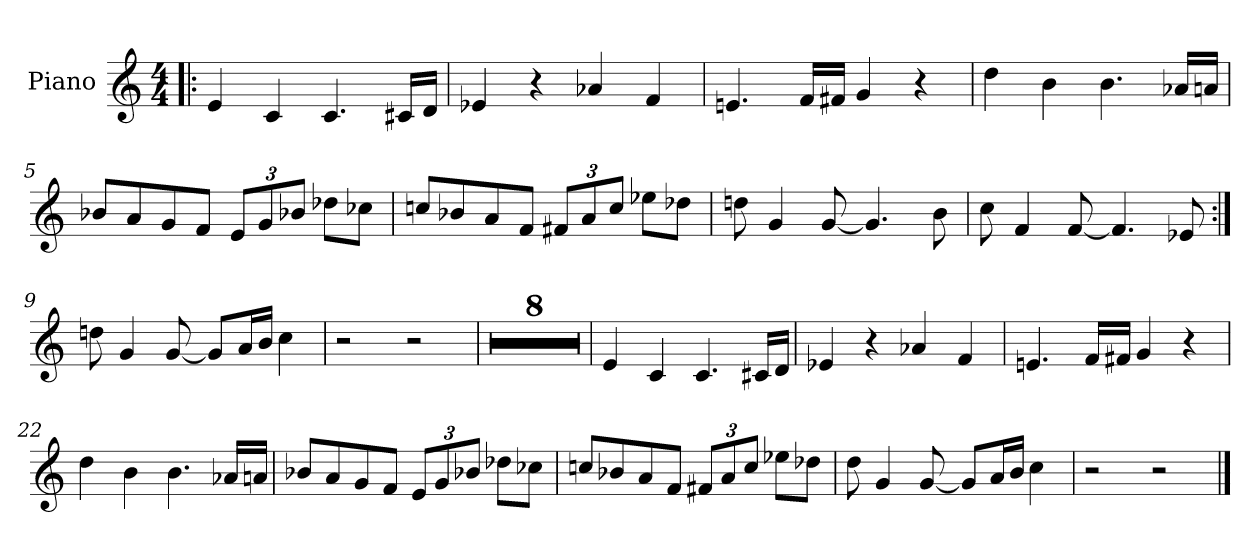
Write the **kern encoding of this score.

**kern
*part1
*staff1
*I"Piano
*I'Pno
*clefG2
*k[]
*C:
*M4/4
=1!|:
4e/
4c/
4.c/
16c#X/LL
16d/JJ
=2
4e-X/
4r
4a-X/
4f/
=3
4.en/
16f/LL
16f#X/JJ
4g/
4r
=4
4dd\
4b\
4.b\
16a-X/LL
16an/JJ
!!LO:LB:g=z
=5
8b-X/L
8a/
8g/
8f/J
*Xbrackettup
12e/L
12g/
12b-X/J
8dd-X\L
8cc-X\J
=6
8ccn/L
8b-X/
8a/
8f/J
12f#X/L
12a/
12cc/J
8ee-X\L
8dd-X\J
=7
8ddn\
4g/
[8g/
4.g/]
8b\
=8
8cc\
4f/
[8f/
4.f/]
8e-X/
!!LO:LB:g=z
=9:|!
8ddn\
4g/
[8g/
8g/L]
16a/L
16b/JJ
4cc\
=10
2r
2r
=11
1r
=12
1r
!!LO:LB:g=z
=13
1r
=14
1r
=15
1r
=16
1r
!!LO:LB:g=z
=17
1r
=18
1r
=19
4e/
4c/
4.c/
16c#X/LL
16d/JJ
=20
4e-X/
4r
4a-X/
4f/
!!LO:LB:g=z
=21
4.en/
16f/LL
16f#X/JJ
4g/
4r
=22
4dd\
4b\
4.b\
16a-X/LL
16an/JJ
=23
8b-X/L
8a/
8g/
8f/J
12e/L
12g/
12b-X/J
8dd-X\L
8cc-X\J
!!LO:LB:g=z
=24
8ccn/L
8b-X/
8a/
8f/J
12f#X/L
12a/
12cc/J
8ee-X\L
8dd-X\J
=25
8dd\
4g/
[8g/
8g/L]
16a/L
16b/JJ
4cc\
=26
2r
2r
==
*-
